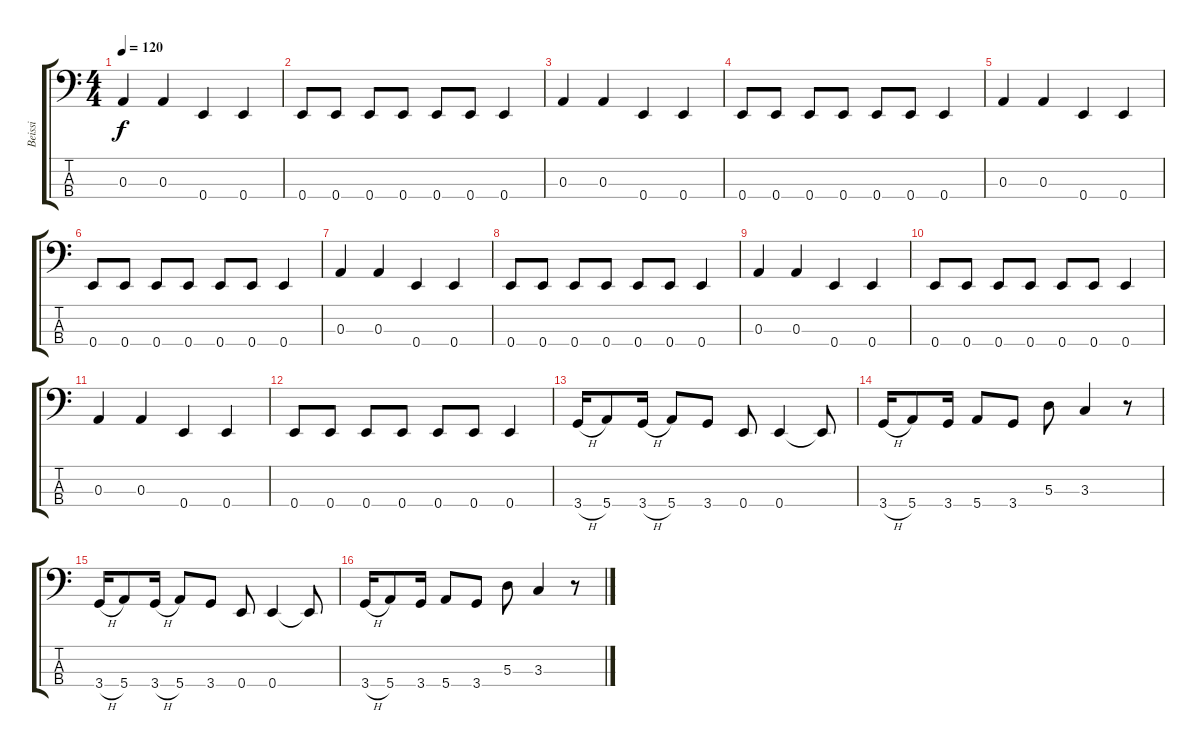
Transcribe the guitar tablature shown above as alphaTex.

\track ("Beissi" "Beissi") {instrument electricbasspick}
\staff {score tabs}
\tuning (G2 D2 A1 E1) {hide}
\ts (4 4)
\tempo 120
\clef f4
\ks c
0.3.4{dy f instrument electricbasspick} 0.3.4 0.4.4 0.4.4 |
0.4.8 0.4.8 0.4.8 0.4.8 0.4.8 0.4.8 0.4.4 |
0.3.4 0.3.4 0.4.4 0.4.4 |
0.4.8 0.4.8 0.4.8 0.4.8 0.4.8 0.4.8 0.4.4 |
0.3.4 0.3.4 0.4.4 0.4.4 |
0.4.8 0.4.8 0.4.8 0.4.8 0.4.8 0.4.8 0.4.4 |
0.3.4 0.3.4 0.4.4 0.4.4 |
0.4.8 0.4.8 0.4.8 0.4.8 0.4.8 0.4.8 0.4.4 |
0.3.4 0.3.4 0.4.4 0.4.4 |
0.4.8 0.4.8 0.4.8 0.4.8 0.4.8 0.4.8 0.4.4 |
0.3.4 0.3.4 0.4.4 0.4.4 |
0.4.8 0.4.8 0.4.8 0.4.8 0.4.8 0.4.8 0.4.4 |
3.4{h}.16{instrument slapbass1} 5.4.8 3.4{h}.16 5.4.8 3.4.8 0.4.8 0.4.4 0.4{t}.8 |
3.4{h}.16 5.4.8 3.4.16 5.4.8 3.4.8 5.3.8 3.3.4 r.8 |
3.4{h}.16 5.4.8 3.4{h}.16 5.4.8 3.4.8 0.4.8 0.4.4 0.4{t}.8 |
3.4{h}.16 5.4.8 3.4.16 5.4.8 3.4.8 5.3.8 3.3.4 r.8
